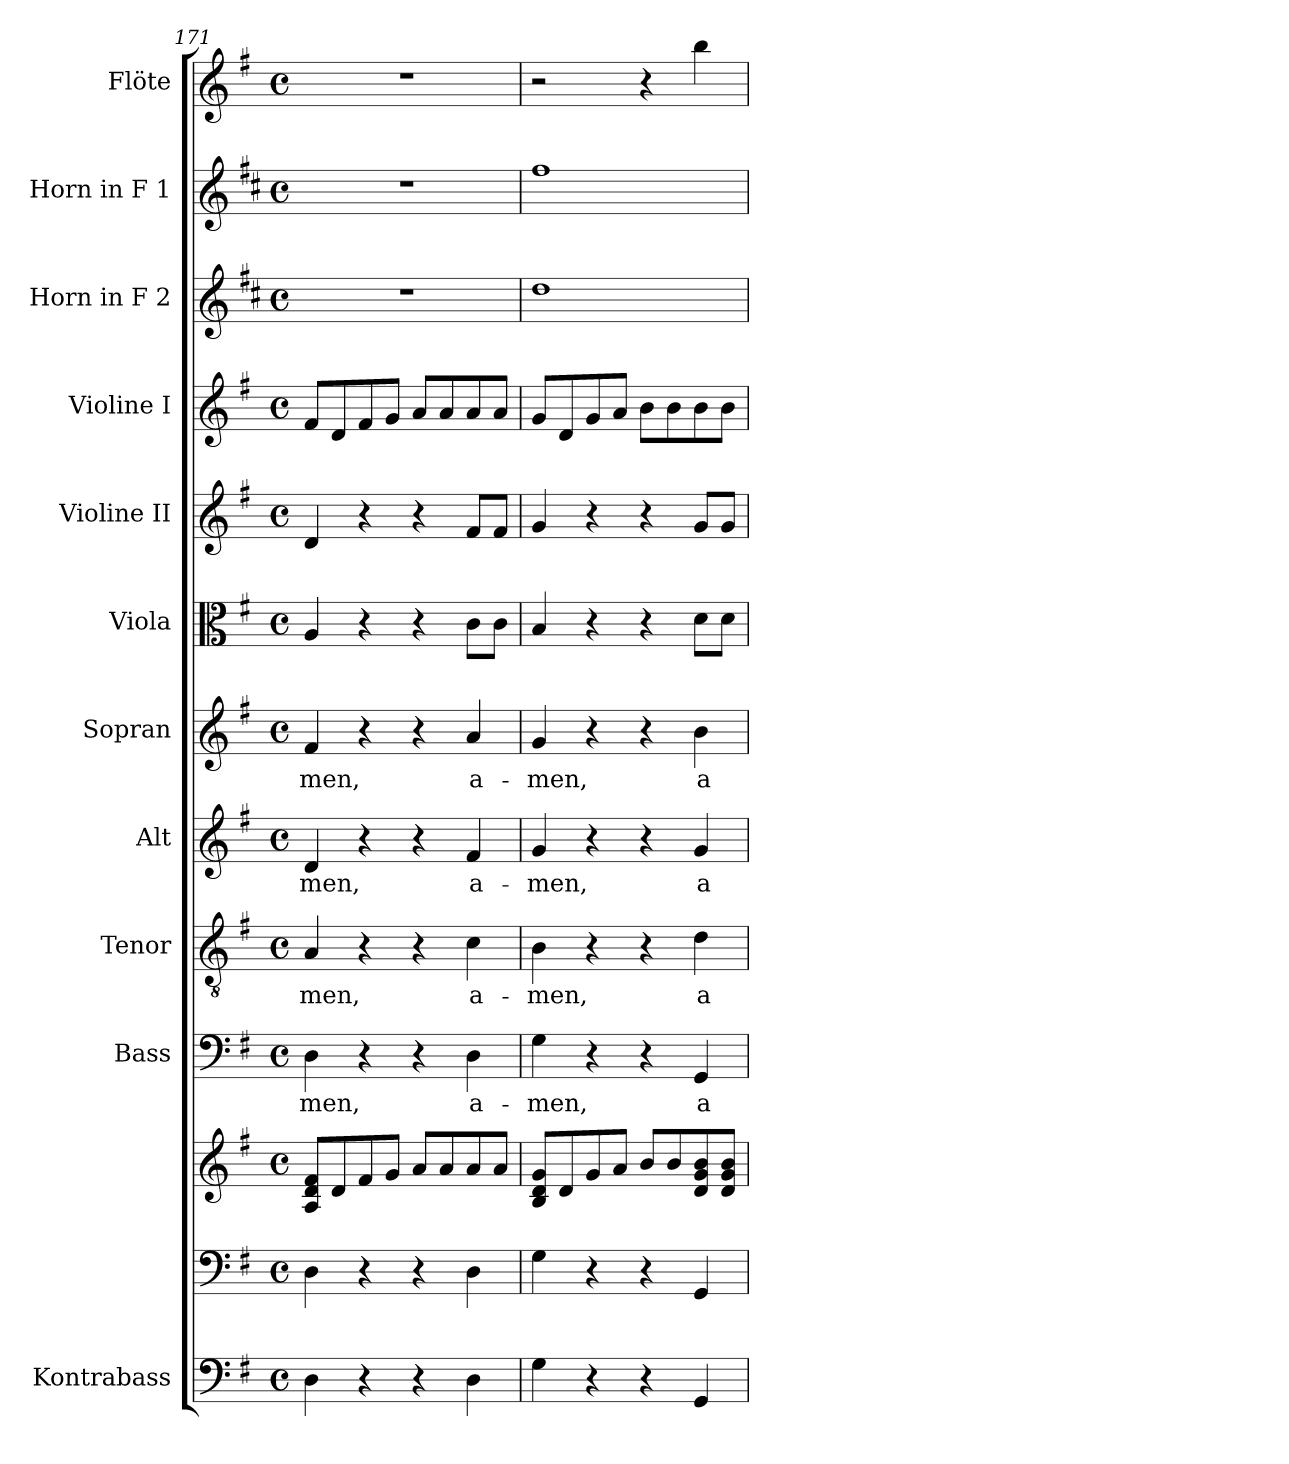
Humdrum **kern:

**kern	**kern	**kern	**kern	**text	**kern	**text	**kern	**text	**kern	**text	**kern	**kern	**kern	**kern	**kern	**kern
*part12	*part11	*part11	*part10	*part10	*part9	*part9	*part8	*part8	*part7	*part7	*part6	*part5	*part4	*part3	*part2	*part1
*staff13	*staff12	*staff11	*staff10	*staff10	*staff9	*staff9	*staff8	*staff8	*staff7	*staff7	*staff6	*staff5	*staff4	*staff3	*staff2	*staff1
*I"Kontrabass	*	*	*I"Bass	*	*I"Tenor	*	*I"Alt	*	*I"Sopran	*	*I"Viola	*I"Violine II	*I"Violine I	*I"Horn in F 2	*I"Horn in F 1	*I"Flöte
*I'Kb.	*	*	*I'B.	*	*I'T.	*	*I'A.	*	*I'S.	*	*I'Vla.	*I'Vl. II	*I'Vl. I	*	*	*I'Fl.
!!LO:PB:g=z
*clefF4	*clefF4	*clefG2	*clefF4	*	*clefGv2	*	*clefG2	*	*clefG2	*	*clefC3	*clefG2	*clefG2	*clefG2	*clefG2	*clefG2
*ITrd7c12	*	*	*	*	*	*	*	*	*	*	*	*	*	*ITrd4c7	*ITrd4c7	*
*k[f#]	*k[f#]	*k[f#]	*k[f#]	*	*k[f#]	*	*k[f#]	*	*k[f#]	*	*k[f#]	*k[f#]	*k[f#]	*k[f#]	*k[f#]	*k[f#]
*G:	*G:	*G:	*G:	*	*G:	*	*G:	*	*G:	*	*G:	*G:	*G:	*G:	*G:	*G:
*M4/4	*M4/4	*M4/4	*M4/4	*	*M4/4	*	*M4/4	*	*M4/4	*	*M4/4	*M4/4	*M4/4	*M4/4	*M4/4	*M4/4
*met(c)	*met(c)	*met(c)	*met(c)	*	*met(c)	*	*met(c)	*	*met(c)	*	*met(c)	*met(c)	*met(c)	*met(c)	*met(c)	*met(c)
=171	=171	=171	=171	=171	=171	=171	=171	=171	=171	=171	=171	=171	=171	=171	=171	=171
!	!	!	!	!LO:LY:b	!	!LO:LY:b	!	!LO:LY:b	!	!LO:LY:b	!	!	!	!	!	!
4DD\	4D\	8A/ 8d/ 8f#/L	4D\	-men,	4A/	-men,	4d/	-men,	4f#/	-men,	4A/	4d/	8f#/L	1r	1r	1r
.	.	8d/	.	.	.	.	.	.	.	.	.	.	8d/	.	.	.
4r	4r	8f#/	4r	.	4r	.	4r	.	4r	.	4r	4r	8f#/	.	.	.
.	.	8g/J	.	.	.	.	.	.	.	.	.	.	8g/J	.	.	.
4r	4r	8a/L	4r	.	4r	.	4r	.	4r	.	4r	4r	8a/L	.	.	.
.	.	8a/	.	.	.	.	.	.	.	.	.	.	8a/	.	.	.
!	!	!	!	!LO:LY:b	!	!LO:LY:b	!	!LO:LY:b	!	!LO:LY:b	!	!	!	!	!	!
4DD\	4D\	8a/	4D\	a-	4c\	a-	4f#/	a-	4a/	a-	8c\L	8f#/L	8a/	.	.	.
.	.	8a/J	.	.	.	.	.	.	.	.	8c\J	8f#/J	8a/J	.	.	.
=172	=172	=172	=172	=172	=172	=172	=172	=172	=172	=172	=172	=172	=172	=172	=172	=172
!	!	!	!	!LO:LY:b	!	!LO:LY:b	!	!LO:LY:b	!	!LO:LY:b	!	!	!	!	!	!
4GG\	4G\	8B/ 8d/ 8g/L	4G\	-men,	4B\	-men,	4g/	-men,	4g/	-men,	4B/	4g/	8g/L	1g	1b	2r
.	.	8d/	.	.	.	.	.	.	.	.	.	.	8d/	.	.	.
4r	4r	8g/	4r	.	4r	.	4r	.	4r	.	4r	4r	8g/	.	.	.
.	.	8a/J	.	.	.	.	.	.	.	.	.	.	8a/J	.	.	.
4r	4r	8b/L	4r	.	4r	.	4r	.	4r	.	4r	4r	8b\L	.	.	4r
.	.	8b/	.	.	.	.	.	.	.	.	.	.	8b\	.	.	.
!	!	!	!	!LO:LY:b	!	!LO:LY:b	!	!LO:LY:b	!	!LO:LY:b	!	!	!	!	!	!
4GGG/	4GG/	8d/ 8g/ 8b/	4GG/	a-	4d\	a-	4g/	a-	4b\	a-	8d\L	8g/L	8b\	.	.	4bb\
.	.	8d/ 8g/ 8b/J	.	.	.	.	.	.	.	.	8d\J	8g/J	8b\J	.	.	.
=	=	=	=	=	=	=	=	=	=	=	=	=	=	=	=	=
*-	*-	*-	*-	*-	*-	*-	*-	*-	*-	*-	*-	*-	*-	*-	*-	*-
